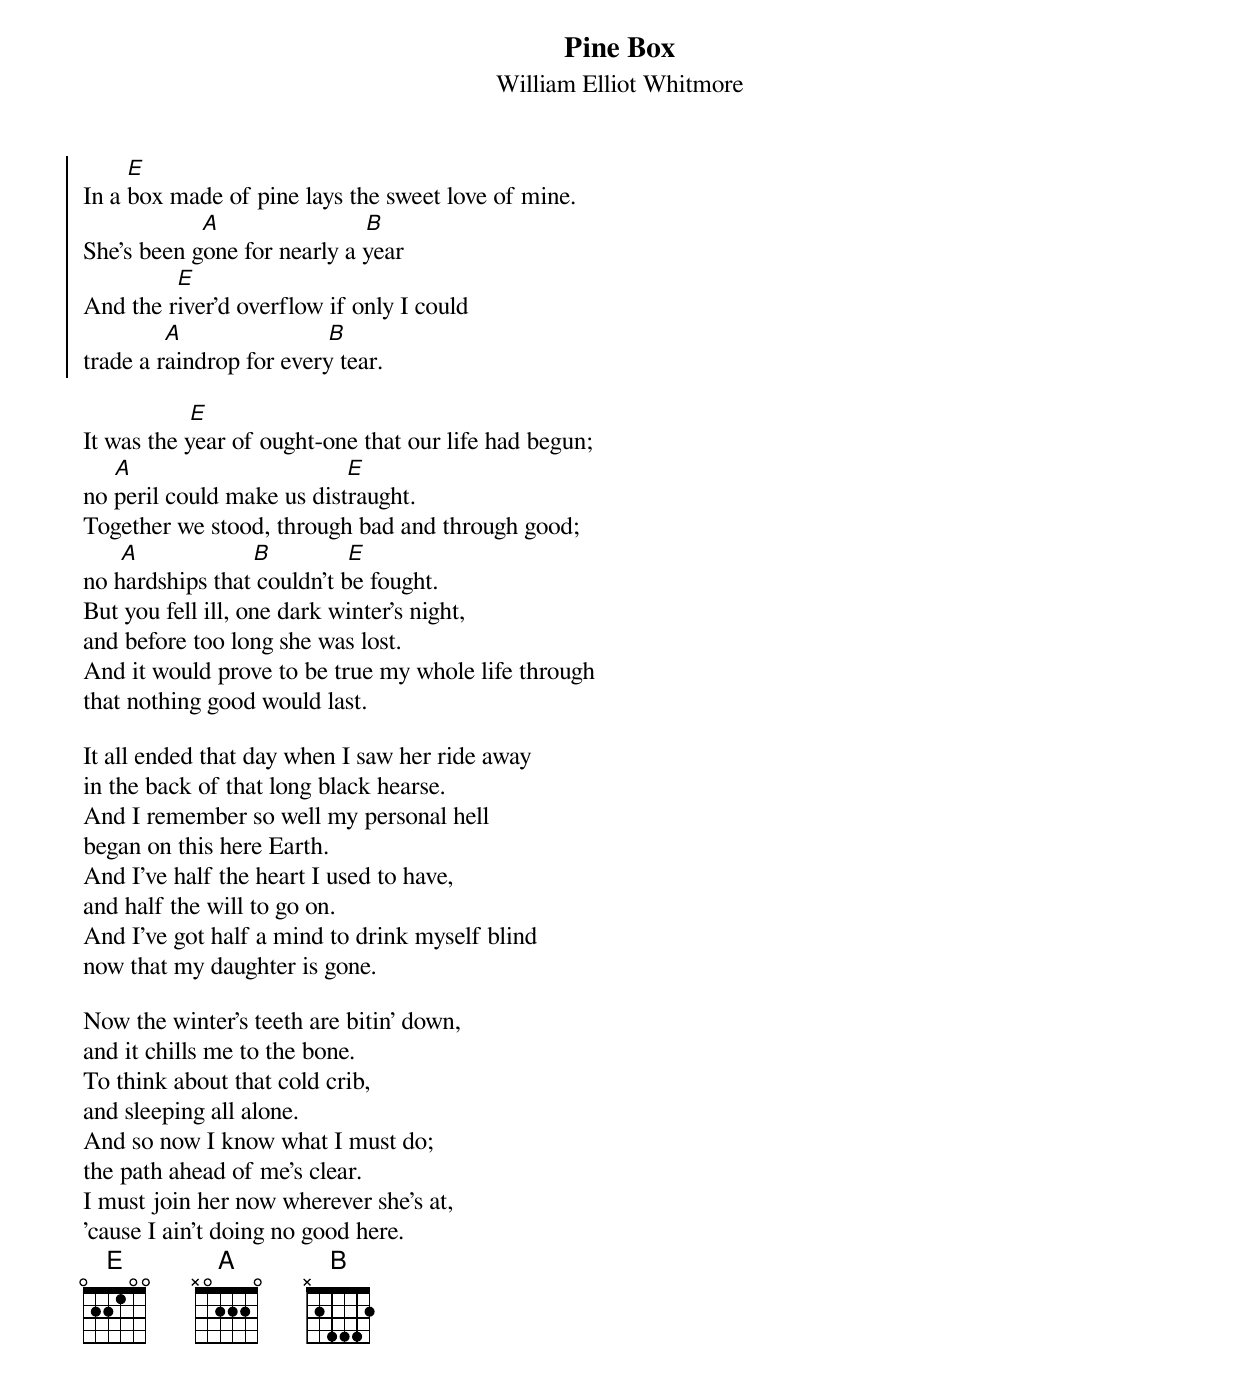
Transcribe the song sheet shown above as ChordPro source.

{title: Pine Box}
{st: William Elliot Whitmore}

{soc}
       [E]
In a box made of pine lays the sweet love of mine.
                   [A]                       [B]
She's been gone for nearly a year
               [E]
And the river'd overflow if only I could
             [A]                       [B]
trade a raindrop for every tear.
{eoc}

                 [E]
It was the year of ought-one that our life had begun;
     [A]                                  [E]
no peril could make us distraught.
Together we stood, through bad and through good;
      [A]                  [B]            [E]
no hardships that couldn't be fought.
But you fell ill, one dark winter's night,
and before too long she was lost.
And it would prove to be true my whole life through
that nothing good would last.

It all ended that day when I saw her ride away
in the back of that long black hearse.
And I remember so well my personal hell
began on this here Earth.
And I've half the heart I used to have,
and half the will to go on.
And I've got half a mind to drink myself blind
now that my daughter is gone.

Now the winter's teeth are bitin' down,
and it chills me to the bone.
To think about that cold crib,
and sleeping all alone.
And so now I know what I must do;
the path ahead of me's clear.
I must join her now wherever she's at,
'cause I ain't doing no good here.
